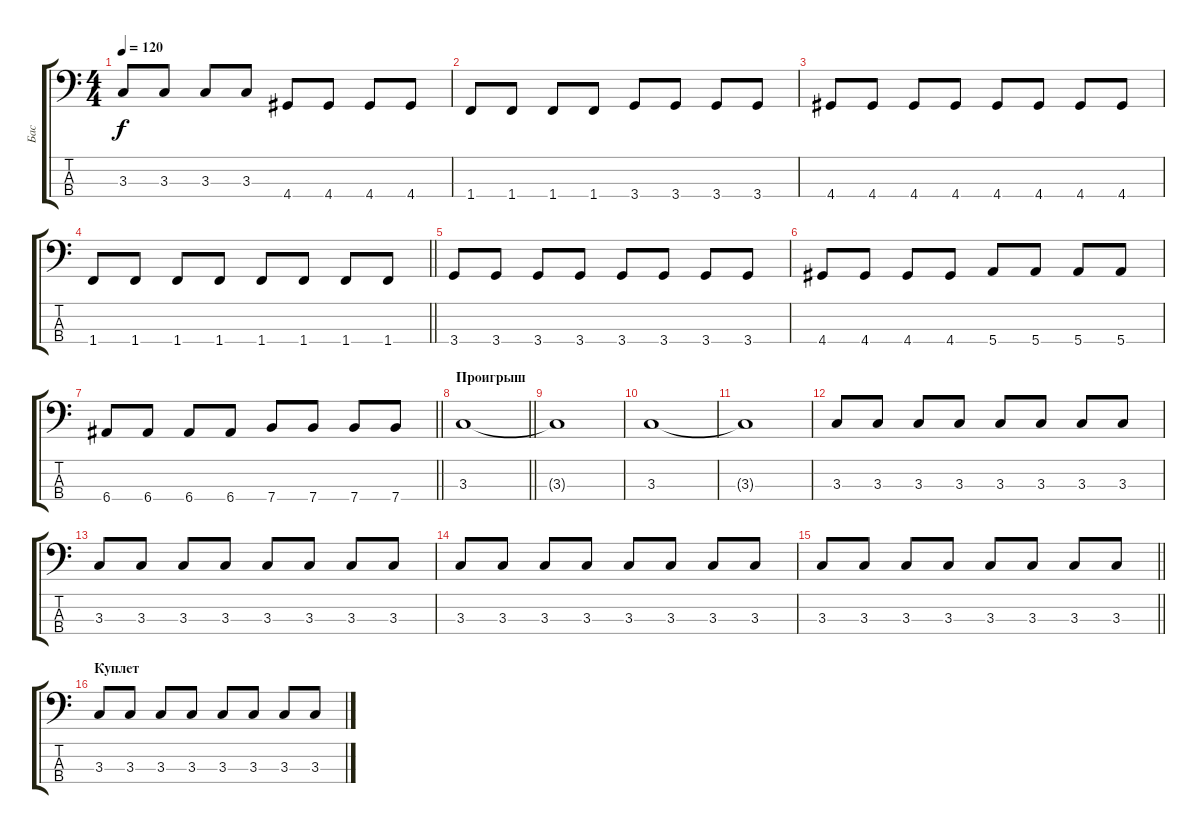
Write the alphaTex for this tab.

\track ("Бас" "Бас") {instrument electricbasspick}
\staff {score tabs}
\tuning (G2 D2 A1 E1) {hide}
\ts (4 4)
\tempo 120
\clef f4
\ks c
3.3.8{dy f} 3.3.8 3.3.8 3.3.8 4.4.8 4.4.8 4.4.8 4.4.8 |
1.4.8 1.4.8 1.4.8 1.4.8 3.4.8 3.4.8 3.4.8 3.4.8 |
4.4.8 4.4.8 4.4.8 4.4.8 4.4.8 4.4.8 4.4.8 4.4.8 |
\barLineRight lightlight
1.4.8 1.4.8 1.4.8 1.4.8 1.4.8 1.4.8 1.4.8 1.4.8 |
3.4.8 3.4.8 3.4.8 3.4.8 3.4.8 3.4.8 3.4.8 3.4.8 |
4.4.8 4.4.8 4.4.8 4.4.8 5.4.8 5.4.8 5.4.8 5.4.8 |
\barLineRight lightlight
6.4.8 6.4.8 6.4.8 6.4.8 7.4.8 7.4.8 7.4.8 7.4.8 |
\section ("" "Проигрыш")
\barLineRight lightlight
3.3.1 |
3.3{t}.1 |
3.3.1 |
3.3{t}.1 |
3.3.8 3.3.8 3.3.8 3.3.8 3.3.8 3.3.8 3.3.8 3.3.8 |
3.3.8 3.3.8 3.3.8 3.3.8 3.3.8 3.3.8 3.3.8 3.3.8 |
3.3.8 3.3.8 3.3.8 3.3.8 3.3.8 3.3.8 3.3.8 3.3.8 |
\barLineRight lightlight
3.3.8 3.3.8 3.3.8 3.3.8 3.3.8 3.3.8 3.3.8 3.3.8 |
\section ("" "Куплет")
3.3.8 3.3.8 3.3.8 3.3.8 3.3.8 3.3.8 3.3.8 3.3.8
